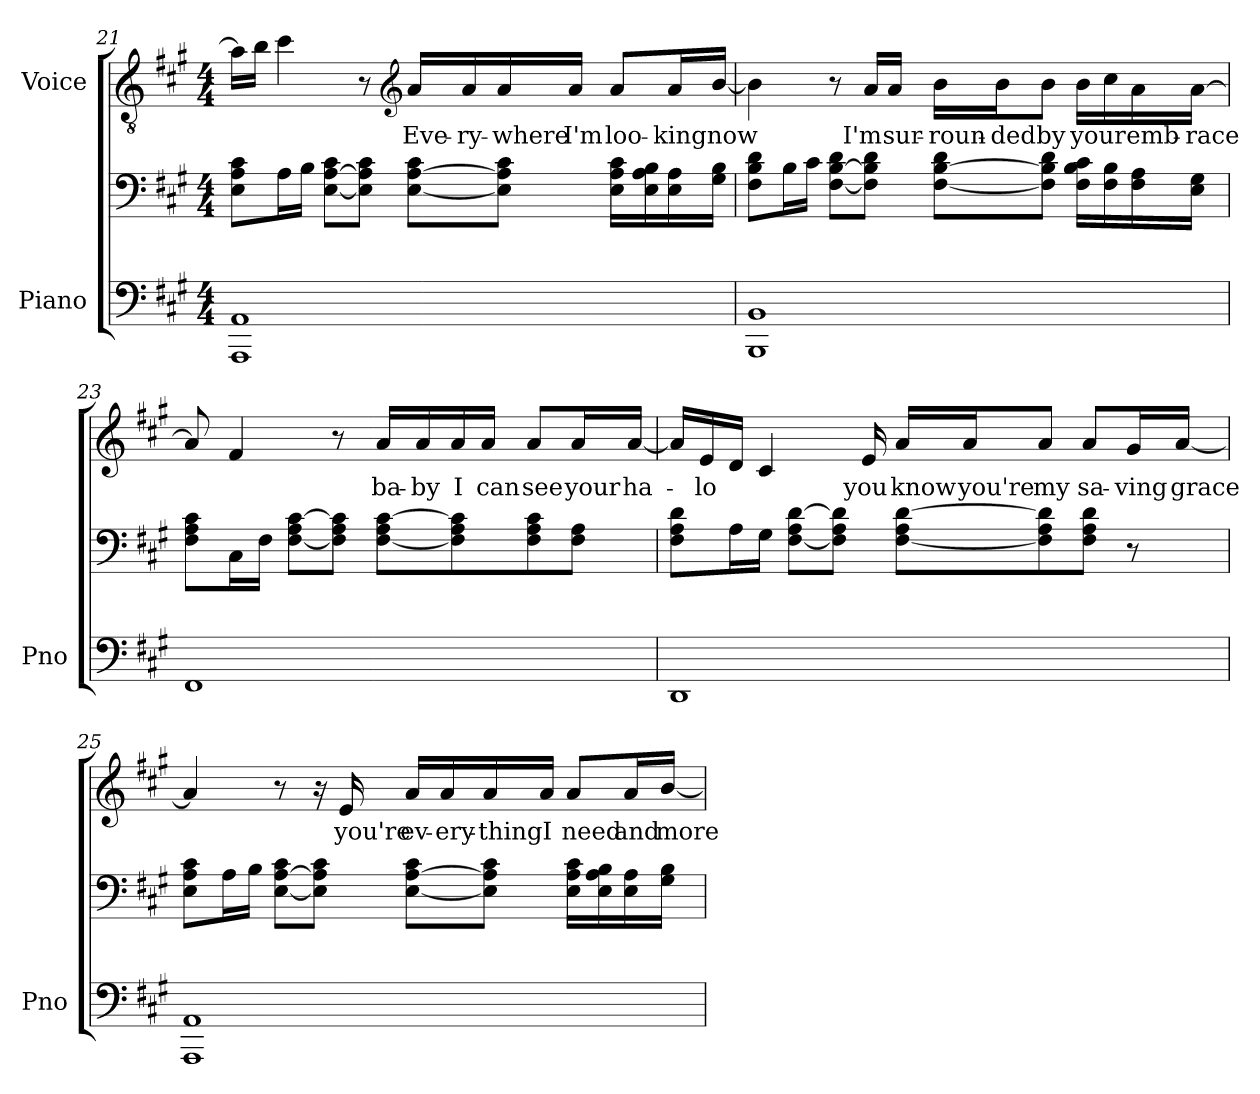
**kern	**kern	**kern	**text
*part2	*part2	*part1	*part1
*staff3	*staff2	*staff1	*staff1
*I"Piano	*	*I"Voice	*
*I'Pno	*	*	*
!!LO:PB:g=z
*clefF4	*clefF4	*clefGv2	*
*k[f#c#g#]	*k[f#c#g#]	*k[f#c#g#]	*
*M4/4	*M4/4	*M4/4	*
=21	=21	=21	=21
1AAA 1AA	8E\ 8A\ 8c#\L	16a\LL]	.
.	.	16b\JJ	.
.	16A\L	4cc#\	.
.	16B\JJ	.	.
.	[8E\ [8A\ 8c#\L	.	.
.	8E\] 8A\] 8c#\J	8r	.
*	*	*clefG2	*
!	!	!	!LO:LY:b
.	[8E\ [8A\ 8c#\L	16a/LL	Eve-
!	!	!	!LO:LY:b
.	.	16a/	-ry-
!	!	!	!LO:LY:b
.	8E\] 8A\] 8c#\J	16a/	-where
!	!	!	!LO:LY:b
.	.	16a/JJ	I'm
!	!	!	!LO:LY:b
.	16E\ 16A\ 16c#\LL	8a/L	loo-
.	16E\ 16A\ 16B\	.	.
!	!	!	!LO:LY:b
.	16E\ 16A\	16a/L	-king
!	!	!	!LO:LY:b
.	16G#\ 16B\JJ	[16b/JJ	now
=22	=22	=22	=22
1BBB 1BB	8F#\ 8B\ 8d\L	4b\]	.
.	16B\L	.	.
.	16c#\JJ	.	.
.	[8F#\ [8B\ 8d\L	8r	.
!	!	!	!LO:LY:b
.	8F#\] 8B\] 8d\J	16a/LL	I'm
!	!	!	!LO:LY:b
.	.	16a/JJ	sur-
!	!	!	!LO:LY:b
.	[8F#\ [8B\ 8d\L	16b\LL	-roun-
!	!	!	!LO:LY:b
.	.	16b\J	-ded
!	!	!	!LO:LY:b
.	8F#\] 8B\] 8d\J	8b\J	by
!	!	!	!LO:LY:b
.	16F#\ 16B\ 16c#\LL	16b\LL	your
.	16F#\ 16B\	16cc#\	.
!	!	!	!LO:LY:b
.	16F#\ 16A\	16a\	emb-
!	!	!	!LO:LY:b
.	16E\ 16G#\JJ	[16a\JJ	-race
=23	=23	=23	=23
1FF#	8F#\ 8A\ 8c#\L	8a/]	.
.	16C#\L	4f#/	.
.	16F#\JJ	.	.
.	[8F#\ 8A\ [8c#\L	.	.
.	8F#\] 8A\ 8c#\]J	8r	.
!	!	!	!LO:LY:b
.	[8F#\ 8A\ [8c#\L	16a/LL	ba-
!	!	!	!LO:LY:b
.	.	16a/	-by
!	!	!	!LO:LY:b
.	8F#\] 8A\ 8c#\]	16a/	I
!	!	!	!LO:LY:b
.	.	16a/JJ	can
!	!	!	!LO:LY:b
.	8F#\ 8A\ 8c#\	8a/L	see
!	!	!	!LO:LY:b
.	8F#\ 8A\J	16a/L	your
!	!	!	!LO:LY:b
.	.	[16a/JJ	ha-
!!LO:LB:g=z
=24	=24	=24	=24
1DD	8F#\ 8A\ 8d\L	16a/LL]	.
!	!	!	!LO:LY:b
.	.	16e/	-lo
.	16A\L	16d/JJ	.
.	16G#\JJ	4c#/	.
.	[8F#\ 8A\ [8d\L	.	.
.	8F#\] 8A\ 8d\]J	.	.
!	!	!	!LO:LY:b
.	.	16e/	you
!	!	!	!LO:LY:b
.	[8F#\ 8A\ [8d\L	16a/LL	know
!	!	!	!LO:LY:b
.	.	16a/J	you're
!	!	!	!LO:LY:b
.	8F#\] 8A\ 8d\]	8a/J	my
!	!	!	!LO:LY:b
.	8F#\ 8A\ 8d\J	8a/L	sa-
!	!	!	!LO:LY:b
.	8r	16g#/L	-ving
!	!	!	!LO:LY:b
.	.	[16a/JJ	grace
=25	=25	=25	=25
1AAA 1AA	8E\ 8A\ 8c#\L	4a/]	.
.	16A\L	.	.
.	16B\JJ	.	.
.	[8E\ [8A\ 8c#\L	8r	.
.	8E\] 8A\] 8c#\J	16r	.
!	!	!	!LO:LY:b
.	.	16e/	you're
!	!	!	!LO:LY:b
.	[8E\ [8A\ 8c#\L	16a/LL	ev-
!	!	!	!LO:LY:b
.	.	16a/	-ery-
!	!	!	!LO:LY:b
.	8E\] 8A\] 8c#\J	16a/	-thing
!	!	!	!LO:LY:b
.	.	16a/JJ	I
!	!	!	!LO:LY:b
.	16E\ 16A\ 16c#\LL	8a/L	need
.	16E\ 16A\ 16B\	.	.
!	!	!	!LO:LY:b
.	16E\ 16A\	16a/L	and
!	!	!	!LO:LY:b
.	16G#\ 16B\JJ	[16b/JJ	more
=	=	=	=
*-	*-	*-	*-
